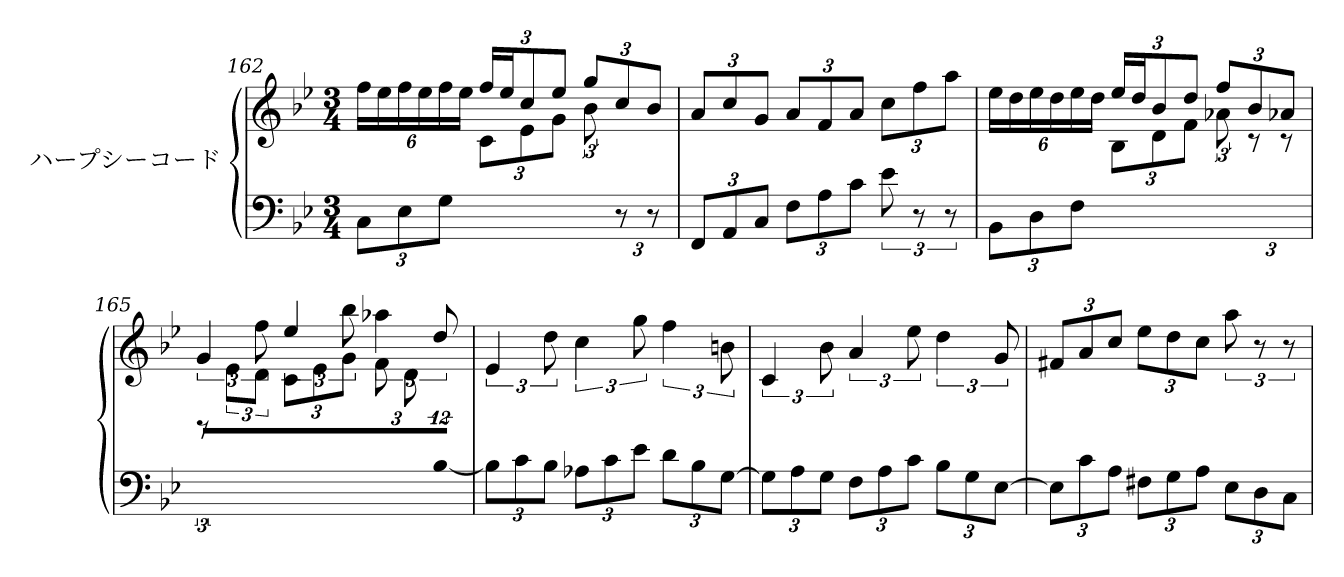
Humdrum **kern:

**kern	**kern
*part1	*part1
*staff2	*staff1
*I"ハープシーコード	*
!!LO:LB:g=z
*clefF4	*clefG2
*k[b-e-]	*k[b-e-]
*M3/4	*M3/4
*Xbrackettup	*Xbrackettup
=162	=162
*	*^
12C\L	24ff\LL	4ryy
.	24ee-\	.
12E-\	24ff\	.
.	24ee-\	.
12G\J	24ff\	.
.	24ee-\JJ	.
3ryy	24ff/LL	12c\L
.	24ee-/J	.
.	12cc/	12e-\
.	12ee-/J	12g\J
*	*	*brackettup
.	12gg/L	12b-\
12r	12cc/	6ryy
12r	12b-/J	.
*	*v	*v
=163	=163
*	*Xbrackettup
12FF/L	12a/L
12AA/	12cc/
12C/J	12g/J
12F\L	12a/L
12A\	12f/
12c\J	12a/J
*brackettup	*
12e-\	12cc\L
12r	12ff\
12r	12aa\J
=164	=164
*Xbrackettup	*
*	*^
12BB-\L	24ee-\LL	4ryy
.	24dd\	.
12D\	24ee-\	.
.	24dd\	.
12F\J	24ee-\	.
.	24dd\JJ	.
3ryy	24ee-/LL	12B-\L
.	24dd/J	.
.	12b-/	12d\
.	12dd/J	12f\J
*	*	*brackettup
.	12ff/L	12a-X\
12rdd	12b-/	6ryy
12rdd	12a-X/J	.
!!LO:PB:g=z	!!
=165	=165	=165
*brackettup	*	*
12rb	6g/	12ryy
12%7ryy	.	12e-\L
.	12ff\	12d\J
*	*	*Xbrackettup
.	6ee-/	12c\L
.	.	12e-\
.	12bb-\	12g\J
*	*brackettup	*Xbrackettup
.	6aa-X\	12f\L
.	.	12d\
[12B-/J	12dd/	12ryy
*	*v	*v
=166	=166
*Xbrackettup	*brackettup
12B-\L]	6e-/
12c\	.
12B-\J	12dd\
12A-X\L	6cc\
12c\	.
12e-\J	12gg\
12d\L	6ff\
12B-\	.
[12G\J	12bn\
=167	=167
12G\L]	6c/
12A\	.
12G\J	12b-\
12F\L	6a/
12A\	.
12c\J	12ee-\
12B-\L	6dd\
12G\	.
[12E-\J	12g/
=168	=168
*	*Xbrackettup
12E-\L]	12f#X/L
12c\	12a/
12A\J	12cc/J
12F#X\L	12ee-\L
12G\	12dd\
12A\J	12cc\J
*	*brackettup
12E-\L	12aa\
12D\	12r
12C\J	12r
=	=
*-	*-
